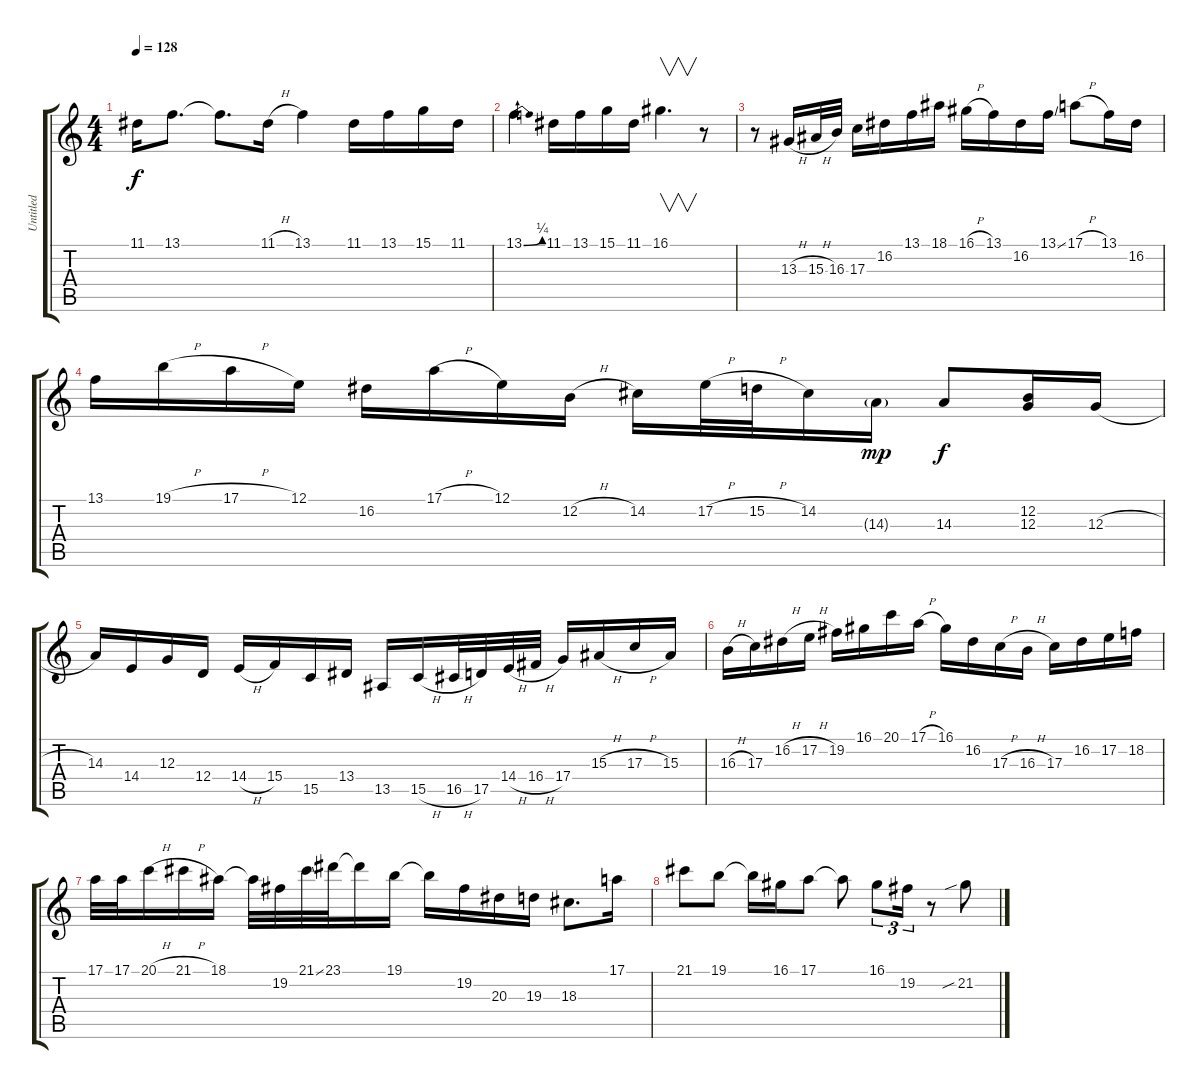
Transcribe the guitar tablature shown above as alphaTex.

\track ("Untitled" "Untitled") {instrument altosax}
\staff {score tabs}
\tuning (E4 B3 G3 D3 A2 E2) {hide}
\ts (4 4)
\tempo 128
\clef g2
\ks c
11.1.16{dy f} 13.1.8{d} 13.1{t}.8{d} 11.1{h}.16 13.1.4 11.1.16 13.1.16 15.1.16 11.1.16 |
13.1{be (bend 0 0 60 1)}.4 11.1.16 13.1.16 15.1.16 11.1.16 16.1.4{v d} r.8 |
r.8 13.3{h}.16 15.3{h}.32 16.3.32 17.3.16 16.2.16 13.1.16 18.1.16 16.1{h}.16 13.1.16 16.2.16 13.1{ss}.16 17.1{h}.8 13.1.16 16.2.16 |
13.1.16 19.1{h}.16 17.1{h}.16 12.1.16 16.2.16 17.1{h}.16 12.1.16 12.2{h}.16 14.2.16 17.2{h}.32 15.2{h}.32 14.2.16 14.3{g}.16{dy mp} 14.3.8{dy f} (12.2 12.3).16 12.3{h}.16 |
14.3.16 14.4.16 12.3.16 12.4.16 14.4{h}.16 15.4.16 15.5.16 13.4.16 13.5.16 15.5{h}.16 16.5{h}.32 17.5.32 14.4{h}.32 16.4{h}.32 17.4.16 15.3{h}.16 17.3{h}.16 15.3.16 |
16.3{h}.16 17.3.16 16.2{h}.16 17.2{h}.16 19.2.16 16.1.16 20.1.16 17.1{h}.16 16.1.16 16.2.16 17.3{h}.16 16.3{h}.16 17.3.16 16.2.16 17.2.16 18.2.16 |
17.1.32 17.1.32 20.1{h}.16 21.1{h}.16 18.1.16 18.1{t}.32 19.2.32 21.1{ss}.32 23.1.32 23.1{t}.16 19.1.16 19.1{t}.16 19.2.16 20.3.16 19.3.16 18.3.8{d} 17.1.16 |
21.1.8 19.1.8 19.1{t}.16 16.1.16 17.1.8 17.1{t}.8 16.1.8{tu (3 2)} 19.2.16{tu (3 2)} r.8 21.2{sib}.8
